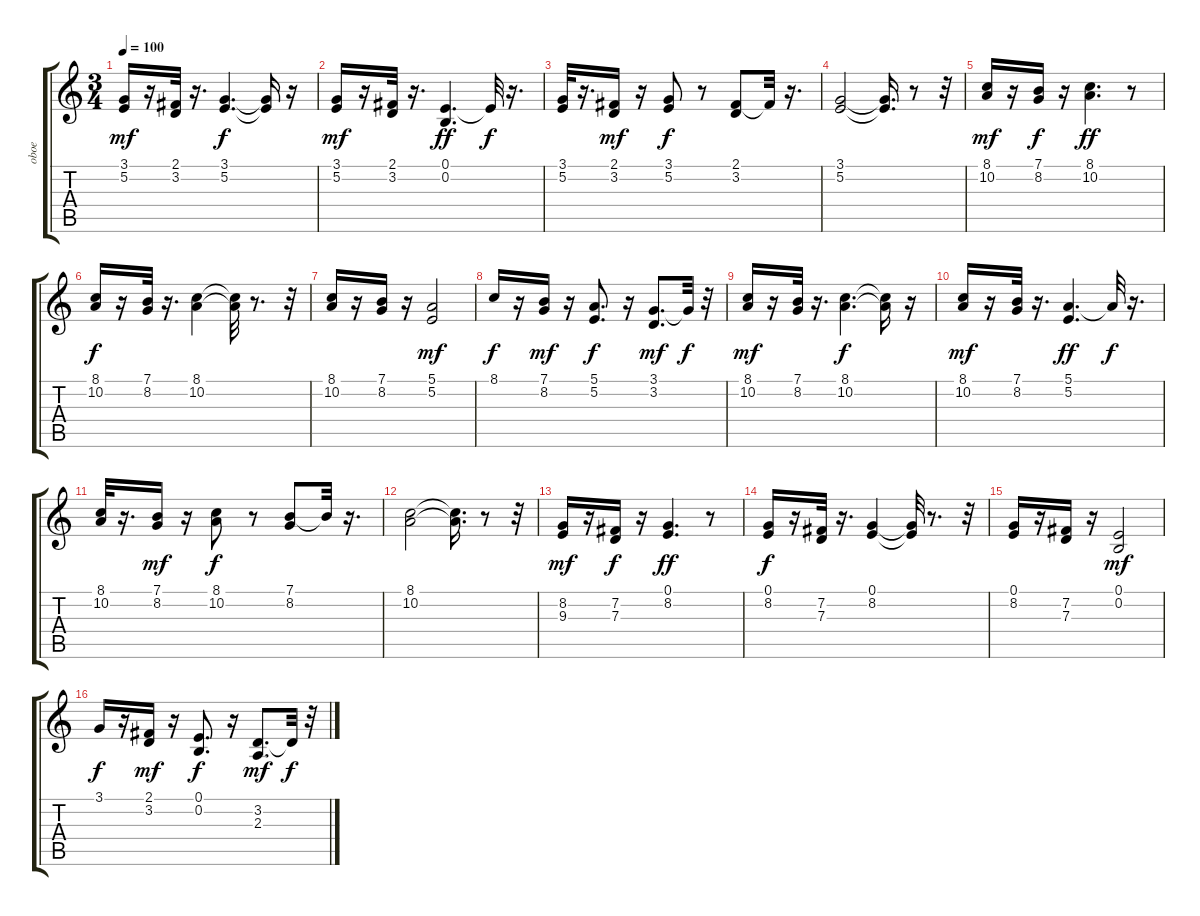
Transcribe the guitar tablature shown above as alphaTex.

\track ("oboe" "oboe") {instrument oboe}
\staff {score tabs}
\tuning (E4 B3 G3 D3 A2 E2) {hide}
\ts (3 4)
\tempo 100
\clef g2
\ks c
(3.1 5.2).16{dy mf} r.16 (2.1 3.2).32 r.16{d} (3.1 5.2).4{d dy f} (3.1{t} 5.2{t}).16 r.16 |
(3.1 5.2).16{dy mf} r.16 (2.1 3.2).32 r.16{d} (0.1 0.2).4{d dy ff} 0.1{t}.32{dy f} r.16{d} |
(3.1 5.2).32 r.16{d} (2.1 3.2).16{dy mf} r.16 (3.1 5.2).8{dy f} r.8 (2.1 3.2).8 2.1{t}.32 r.16{d} |
(3.1 5.2).2 (3.1{t} 5.2{t}).16{d} r.8 r.32 |
(8.1 10.2).16{dy mf balance 9 instrument oboe} r.16 (7.1 8.2).16{dy f} r.16 (8.1 10.2).4{d dy ff} r.8 |
(8.1 10.2).16{dy f} r.16 (7.1 8.2).32 r.16{d} (8.1 10.2).4 (8.1{t} 10.2{t}).32 r.8{d} r.32 |
(8.1 10.2).16 r.16 (7.1 8.2).16 r.16 (5.1 5.2).2{dy mf} |
8.1.16{dy f} r.16 (7.1 8.2).16{dy mf} r.16 (5.1 5.2).8{d dy f} r.16 (3.1 3.2).8{d dy mf} 3.1{t}.32{dy f} r.32 |
(8.1 10.2).16{dy mf} r.16 (7.1 8.2).32 r.16{d} (8.1 10.2).4{d dy f} (8.1{t} 10.2{t}).16 r.16 |
(8.1 10.2).16{dy mf} r.16 (7.1 8.2).32 r.16{d} (5.1 5.2).4{d dy ff} 5.1{t}.32{dy f} r.16{d} |
(8.1 10.2).32 r.16{d} (7.1 8.2).16{dy mf} r.16 (8.1 10.2).8{dy f} r.8 (7.1 8.2).8 7.1{t}.32 r.16{d} |
(8.1 10.2).2 (8.1{t} 10.2{t}).16{d} r.8 r.32 |
(8.2 9.3).16{dy mf balance 9 instrument oboe} r.16 (7.2 7.3).16{dy f} r.16 (0.1 8.2).4{d dy ff} r.8 |
(0.1 8.2).16{dy f} r.16 (7.2 7.3).32 r.16{d} (0.1 8.2).4 (0.1{t} 8.2{t}).32 r.8{d} r.32 |
(0.1 8.2).16 r.16 (7.2 7.3).16 r.16 (0.1 0.2).2{dy mf} |
3.1.16{dy f} r.16 (2.1 3.2).16{dy mf} r.16 (0.1 0.2).8{d dy f} r.16 (3.2 2.3).8{d dy mf} 3.2{t}.32{dy f} r.32
